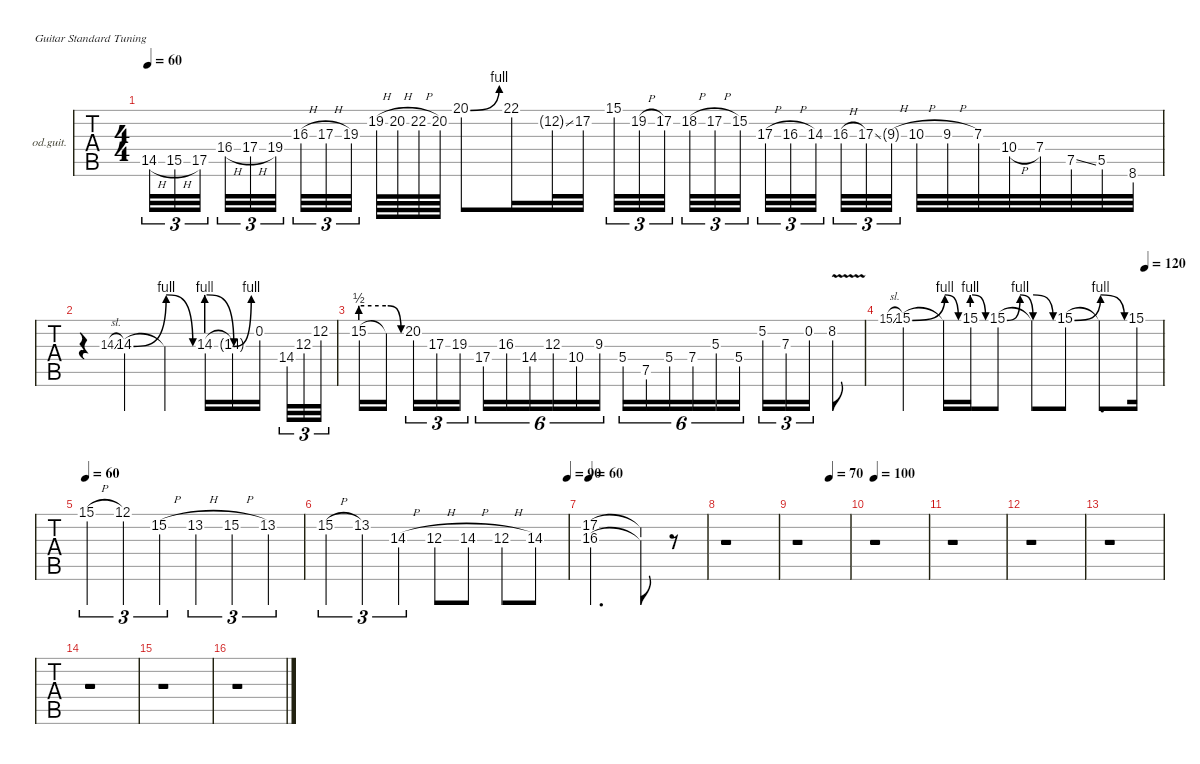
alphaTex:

\defaultSystemsLayout 4
\hideDynamics
\bracketExtendMode nobrackets
\firstSystemTrackNameOrientation horizontal
\otherSystemsTrackNameOrientation horizontal
\track ("Pista 4" "od.guit.") {instrument overdrivenguitar}
\staff {tabs}
\tuning (E4 B3 G3 D3 A2 E2)
\ts (4 4)
\tempo 60
\clef g2
\ks c
14.5{h}.32{tu (3 2) dy f} 15.5{h}.32{tu (3 2)} 17.5.32{tu (3 2)} 16.4{h}.32{tu (3 2)} 17.4{h}.32{tu (3 2)} 19.4.32{tu (3 2)} 16.3{h}.32{tu (3 2)} 17.3{h}.32{tu (3 2)} 19.3.32{tu (3 2)} 19.2{h}.64 20.2{h}.64 22.2{h}.64 20.2.64 20.1{be (bend 0 0 15 4)}.8 22.1.16 12.2{ss g}.32 17.2.32 15.1.32{tu (3 2)} 19.2{h}.32{tu (3 2)} 17.2.32{tu (3 2)} 18.2{h}.32{tu (3 2)} 17.2{h}.32{tu (3 2)} 15.2.32{tu (3 2)} 17.3{h}.32{tu (3 2)} 16.3{h}.32{tu (3 2)} 14.3.32{tu (3 2)} 16.3{h}.32{tu (3 2)} 17.3{ss}.32{tu (3 2)} 9.3{h g}.32{tu (3 2)} 10.3{h}.32 9.3{h}.32 7.3.32 10.4{h}.32 7.4.32 7.5{ss}.32 5.5.32 8.6.32 |
r.4 14.3{sl}.8{gr dy mf} 14.3{be (bend 0 0 60 4)}.4{dy f} 14.3{be (release 0 4 60 0) t}.4 14.3{be (prebendrelease 0 4 60 0)}.16 14.3{be (bend 0 0 60 4) t}.16 0.2.16 14.4.32{tu (3 2)} 12.3.32{tu (3 2)} 12.2.32{tu (3 2)} |
15.2{be (prebend 0 2 60 2)}.16 15.2{be (release 0 2 60 0) t}.16 20.2.16{tu (3 2)} 17.3.16{tu (3 2)} 19.3.16{tu (3 2)} 17.4.16{tu (6 4)} 16.3.16{tu (6 4)} 14.4.16{tu (6 4)} 12.3.16{tu (6 4)} 10.4.16{tu (6 4)} 9.3.16{tu (6 4)} 5.4.16{tu (6 4)} 7.5.16{tu (6 4)} 5.4.16{tu (6 4)} 7.4.16{tu (6 4)} 5.3.16{tu (6 4)} 5.4.16{tu (6 4)} 5.2.16{tu (3 2)} 7.3.16{tu (3 2)} 0.2.16{tu (3 2)} 8.2{v}.8 |
\tempo (120 0.9375)
15.1{sl}.8{gr dy mf} 15.1{be (bend 0 0 60 4)}.4{dy f} 15.1{be (release 0 4 60 0) t}.16 15.1{be (prebendrelease 0 4 40.00002 0)}.16 15.1{be (bendrelease 0 0 30 4 30 4 60 0)}.8 15.1{be (release 0 4 60 0) t}.8 15.1{be (bend 0 0 60 4)}.8 15.1{be (release 0 4 60 0) t}.8{d} 15.1.16 |
\tempo 60
15.1{h}.4{tu (3 2)} 12.1.4{tu (3 2)} 15.2{h}.4{tu (3 2)} 13.2{h}.4{tu (3 2)} 15.2{h}.4{tu (3 2)} 13.2.4{tu (3 2)} |
\tempo (90 1)
15.2{h}.4{tu (3 2)} 13.2.4{tu (3 2)} 14.3{h}.4{tu (3 2)} 12.3{h}.8 14.3{h}.8 12.3{h}.8 14.3.8 |
\tempo 60
(17.2 16.3).2{d} (17.2{t} 16.3{t}).8 r.8 |
r.1 |
\tempo (70 0.625)
r.1 |
\tempo 100
r.1 |
r.1 |
r.1 |
r.1 |
r.1 |
r.1 |
r.1
